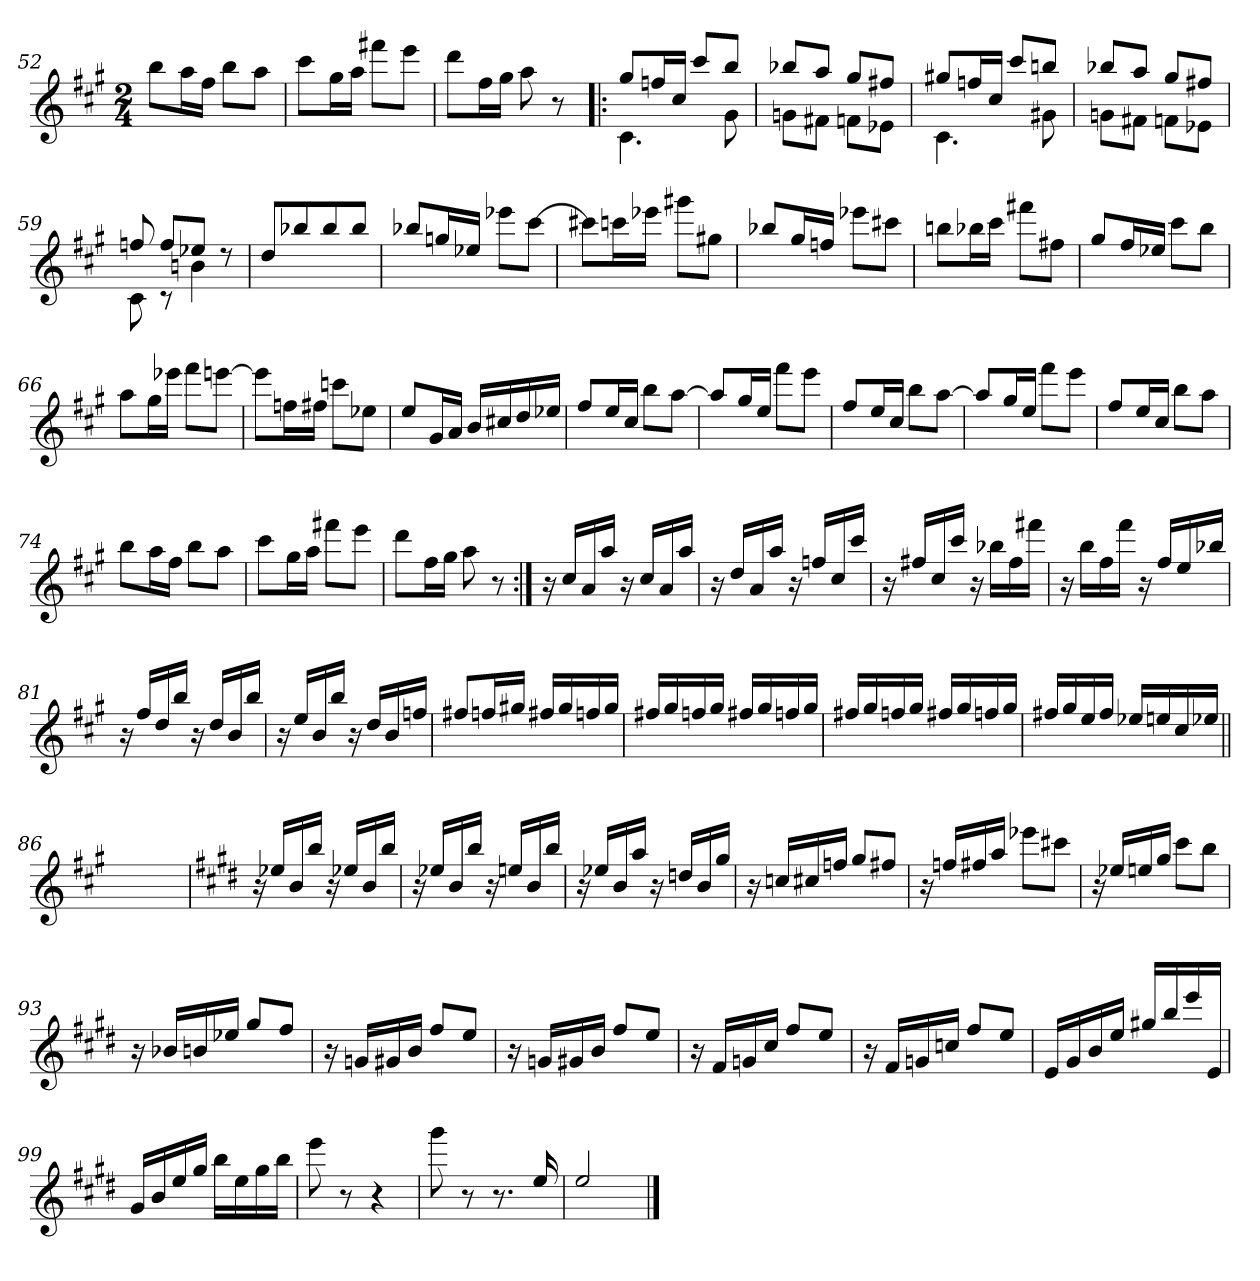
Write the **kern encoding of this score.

**kern
*part1
*staff1
*clefG2
*k[f#c#g#]
*A:
*M2/4
=52
8bb\L
16aa\L
16ff#\JJ
8bb\L
8aa\J
=53
8ccc#\L
16gg#\L
16aa\JJ
8fff#X\L
8eee\J
=54
8ddd\L
16ff#\L
16gg#\JJ
8aa\
8r
!!LO:LB:g=z
=55!|:
*^
8gg#/L	4.c#\
16ffn/L	.
16cc#/JJ	.
8ccc#/L	.
8bb/J	8g#\
=56	=56
8bb-X/L	8gn\L
8aa/J	8f#X\J
8gg#/L	8fn\L
8ff#X/J	8e-X\J
=57	=57
8gg#X/L	4.c#\
16ffn/L	.
16cc#/JJ	.
8ccc#/L	.
8bbn/J	8g#X\
=58	=58
8bb-X/L	8gn\L
8aa/J	8f#X\J
8gg#/L	8fn\L
8ff#X/J	8e-X\J
=59	=59
8ffn/	8c#\
8ff/L	8rc
8ee-X/J	4bn\
8rdd	.
*v	*v
!!LO:LB:g=z
=60
8dd/L
8bb-X/
8bb-/
8bb-/J
=61
8bb-X/L
16ggn/L
16ee-X/JJ
8eee-X\L
[>8ccc#\J
=62
8ccc#X\L]
16cccn\L
16eee-X\JJ
8ggg#X\L
8gg#X\J
=63
8bb-X/L
16gg#/L
16ffn/JJ
8eee-X\L
8ccc#X\J
=64
8bbn\L
16bb-X\L
16ccc#\JJ
8fff#X\L
8ff#X\J
=65
8gg#/L
16ff#/L
16ee-X/JJ
8ccc#\L
8bb\J
!!LO:LB:g=z
=66
8aa\L
16gg#\L
16eee-X\JJ
8fff#\L
[>8eeen\J
=67
8eee\L]
16ffn\L
16ff#X\JJ
8cccn\L
8ee-X\J
=68
8ee/L
16g#/L
16a/JJ
16b/LL
16cc#X/
16dd/
16ee-X/JJ
=69
8ff#/L
16ee/L
16cc#/JJ
8bb\L
[>8aa\J
=70
8aa/L]
16gg#/L
16ee/JJ
8fff#\L
8eee\J
!!LO:LB:g=z
=71
8ff#/L
16ee/L
16cc#/JJ
8bb\L
[>8aa\J
=72
8aa/L]
16gg#/L
16ee/JJ
8fff#\L
8eee\J
=73
8ff#/L
16ee/L
16cc#/JJ
8bb\L
8aa\J
=74
8bb\L
16aa\L
16ff#\JJ
8bb\L
8aa\J
=75
8ccc#\L
16gg#\L
16aa\JJ
8fff#X\L
8eee\J
=76
8ddd\L
16ff#\L
16gg#\JJ
8aa\
8r
!!LO:LB:g=z
=77:|!
16r
16cc#/LL
16a/
16aa/JJ
16r
16cc#/LL
16a/
16aa/JJ
=78
16r
16dd/LL
16a/
16aa/JJ
16r
16ffn/LL
16cc#/
16ccc#/JJ
=79
16r
16ff#X/LL
16cc#/
16ccc#/JJ
16r
16bb-X\LL
16ff#\
16fff#X\JJ
=80
16r
16bb\LL
16ff#\
16fff#\JJ
16r
16ff#/LL
16ee/
16bb-X/JJ
=81
16r
16ff#/LL
16dd/
16bb/JJ
16r
16dd/LL
16b/
16bb/JJ
!!LO:LB:g=z
=82
16r
16ee/LL
16b/
16bb/JJ
16r
16dd/LL
16b/
16ffn/JJ
=83
8ff#X/L
16ffn/L
16gg#X/JJ
16ff#X/LL
16gg#/
16ffn/
16gg#/JJ
=84
16ff#X/LL
16gg#/
16ffn/
16gg#/JJ
16ff#X/LL
16gg#/
16ffn/
16gg#/JJ
=85
16ff#X/LL
16gg#/
16ffn/
16gg#/JJ
16ff#X/LL
16gg#/
16ffn/
16gg#/JJ
=86
16ff#X/LL
16gg#/
16ee/
16ff#/JJ
16ee-X/LL
16een/
16cc#/
16ee-X/JJ
=86X862||
2ryy
!!LO:LB:g=z
=87
*k[f#c#g#d#]
*E:
16r
16ee-X/LL
16b/
16bb/JJ
16r
16ee-X/LL
16b/
16bb/JJ
=88
16r
16ee-X/LL
16b/
16bb/JJ
16r
16een/LL
16b/
16bb/JJ
=89
16r
16ee-X/LL
16b/
16aa/JJ
16r
16ddn/LL
16b/
16gg#/JJ
=90
16r
16ccn/LL
16cc#X/
16ffn/JJ
8gg#/L
8ff#X/J
=91
16r
16ffn/LL
16ff#X/
16aa/JJ
8eee-X\L
8ccc#X\J
!!LO:LB:g=z
=92
16r
16ee-X/LL
16een/
16gg#/JJ
8ccc#\L
8bb\J
=93
16r
16b-X/LL
16bn/
16ee-X/JJ
8gg#/L
8ff#/J
=94
16r
16gn/LL
16g#X/
16b/JJ
8ff#/L
8ee/J
=95
16r
16gn/LL
16g#X/
16b/JJ
8ff#/L
8ee/J
=96
16r
16f#/LL
16gn/
16cc#/JJ
8ff#/L
8ee/J
!!LO:LB:g=z
=97
16r
16f#/LL
16gn/
16ccn/JJ
8ff#/L
8ee/J
=98
16e/LL
16g#/
16b/
16ee/JJ
16gg#X/LL
16bb/
16eee/
16e/JJ
=99
16g#/LL
16b/
16ee/
16gg#/JJ
16bb\LL
16ee\
16gg#\
16bb\JJ
=100
8eee\
8r
4r
=101
8ggg#\
8r
8.r
16ee/
=102
2ee/
==
*-
